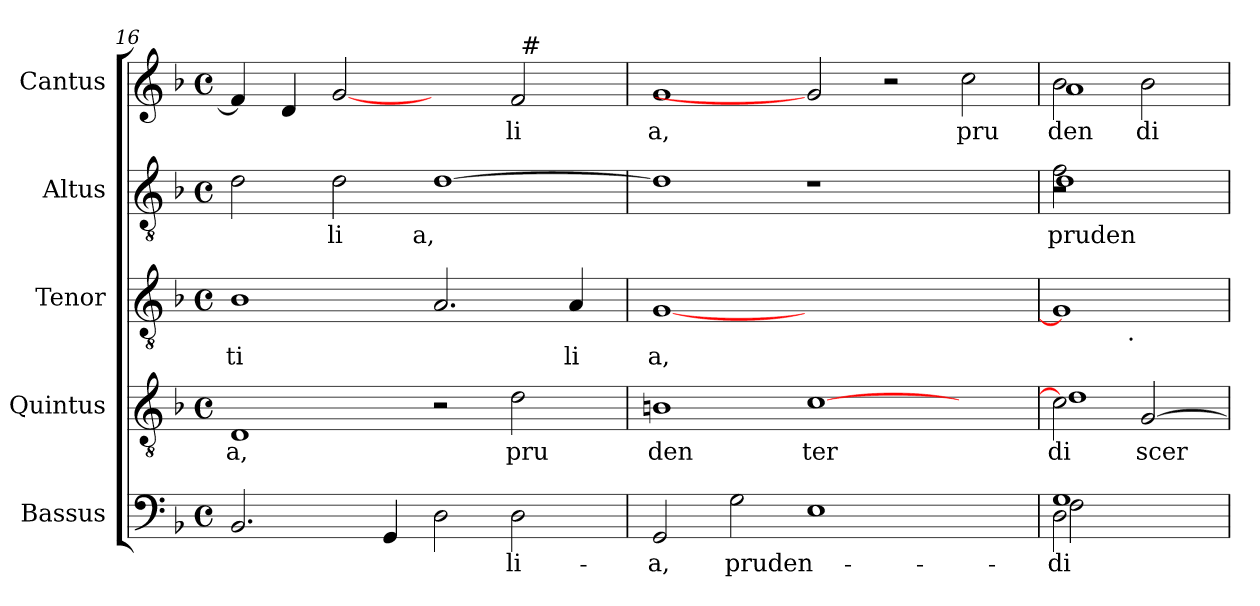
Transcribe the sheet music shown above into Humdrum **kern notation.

**kern	**text	**kern	**text	**kern	**text	**kern	**text	**kern	**text
*part5	*part5	*part4	*part4	*part3	*part3	*part2	*part2	*part1	*part1
*staff5	*staff5	*staff4	*staff4	*staff3	*staff3	*staff2	*staff2	*staff1	*staff1
*I"Bassus	*	*I"Quintus	*	*I"Tenor	*	*I"Altus	*	*I"Cantus	*
*clefF4	*	*clefGv2	*	*clefGv2	*	*clefGv2	*	*clefG2	*
*k[b-]	*	*k[b-]	*	*k[b-]	*	*k[b-]	*	*k[b-]	*
*F:	*	*F:	*	*F:	*	*F:	*	*F:	*
*M4/4	*	*M4/4	*	*M4/4	*	*M4/4	*	*M4/4	*
*met(c)	*	*met(c)	*	*met(c)	*	*met(c)	*	*met(c)	*
=16	=16	=16	=16	=16	=16	=16	=16	=16	=16
!	!	!	!LO:LY:b:cj	!	!LO:LY:b:cj	!	!	!	!
*	*	*	*	*	*	*	*	*^	*
2.BB-/	.	1D	a,	1B-	ti	2d\	.	4f/]	1ryy	.
.	.	.	.	.	.	.	.	4d/	.	.
!	!	!	!	!	!	!	!LO:LY:b:cj	!	!	!
.	.	.	.	.	.	2d\	li	[2g	.	.
4GG/	.	.	.	.	.	.	.	.	.	.
!	!	!	!	!	!	!	!LO:LY:b:cj	!	!	!
2D\	.	2r	.	2.A/	.	[>1d	a,	2ryy	2ryy	.
!	!LO:LY:b:cj	!	!LO:LY:b:cj	!	!	!	!	!	!	!LO:LY:b:cj
2D\	-li-	2d\	pru	.	.	.	.	2f/	64ryy	li
!	!	!	!	!	!	!	!	!	!LO:TX:a:t=#	!
.	.	.	.	.	.	.	.	.	4ryy	.
!	!	!	!	!	!LO:LY:b:cj	!	!	!	!	!
.	.	.	.	4A/	li	.	.	.	.	.
.	.	.	.	.	.	.	.	.	8...ryy	.
=17	=17	=17	=17	=17	=17	=17	=17	=17	=17	=17
!	!LO:LY:b:cj	!	!LO:LY:b:cj	!	!LO:LY:b:cj	!	!	!	!	!LO:LY:b:cj
*	*	*	*	*	*	*	*	*v	*v	*
2GG/	-a,	1Bn	den	[1G	a,	1d]	.	1g	a,
!	!LO:LY:b	!	!	!	!	!	!	!	!
2G\	pruden-	.	.	.	.	.	.	.	.
!	!	!	!LO:LY:b:cj	!	!	!	!	!	!
1E	.	[>1c	ter	1.ryy	.	1r	.	2g]	.
.	.	.	.	.	.	.	.	2r	.
!	!	!	!	!	!	!	!	!	!LO:LY:b:cj
2ryy	.	2ryy	.	.	.	2ryy	.	2cc\	pru
=18	=18	=18	=18	=18	=18	=18	=18	=18	=18
!	!LO:LY:b	!	!	!	!	!	!	!	!
*^	*	*	*	*	*	*	*	*	*
!	!	!LO:LY:b:cj	!	!	!	!	!	!	!	!
*	*^	*	*	*	*	*	*	*	*	*
!	!	!	!LO:LY:b:cj	!	!LO:LY:b:cj	!	!	!	!LO:LY:b	!	!LO:LY:b:cj
*	*	*	*	*^	*	*	*	*^	*	*^	*
*	*	*	*	*	*	*	*	*	*	*^	*	*	*	*
!	!	!	!	!	!	!	!	!	!	!	!	!	!	!	!LO:LY:b:cj
*	*	*	*	*	*	*	*^	*	*	*	*	*	*	*	*
1G	2F\	2D\	di-	2c\]	1d	di	1G]	4...ryy	.	2r	2f\	1d	pruden	2b-\	1a	den
!	!	!	!	!	!	!	!	!LO:TX:b:t=.	!	!	!	!	!	!	!	!
.	.	.	.	.	.	.	.	2ryy	.	.	.	.	.	.	.	.
!	!	!	!	!	!	!LO:LY:b	!	!	!	!	!	!	!	!	!	!LO:LY:b:cj
.	2ryy	2ryy	.	[>2G/	.	scer	.	.	.	2ryy	2ryy	.	.	2b-\	.	di
.	.	.	.	.	.	.	.	32ryy	.	.	.	.	.	.	.	.
*v	*v	*v	*	*	*	*	*v	*v	*	*v	*v	*v	*	*v	*v	*
*	*	*v	*v	*	*	*	*	*	*	*
=	=	=	=	=	=	=	=	=	=
*-	*-	*-	*-	*-	*-	*-	*-	*-	*-
